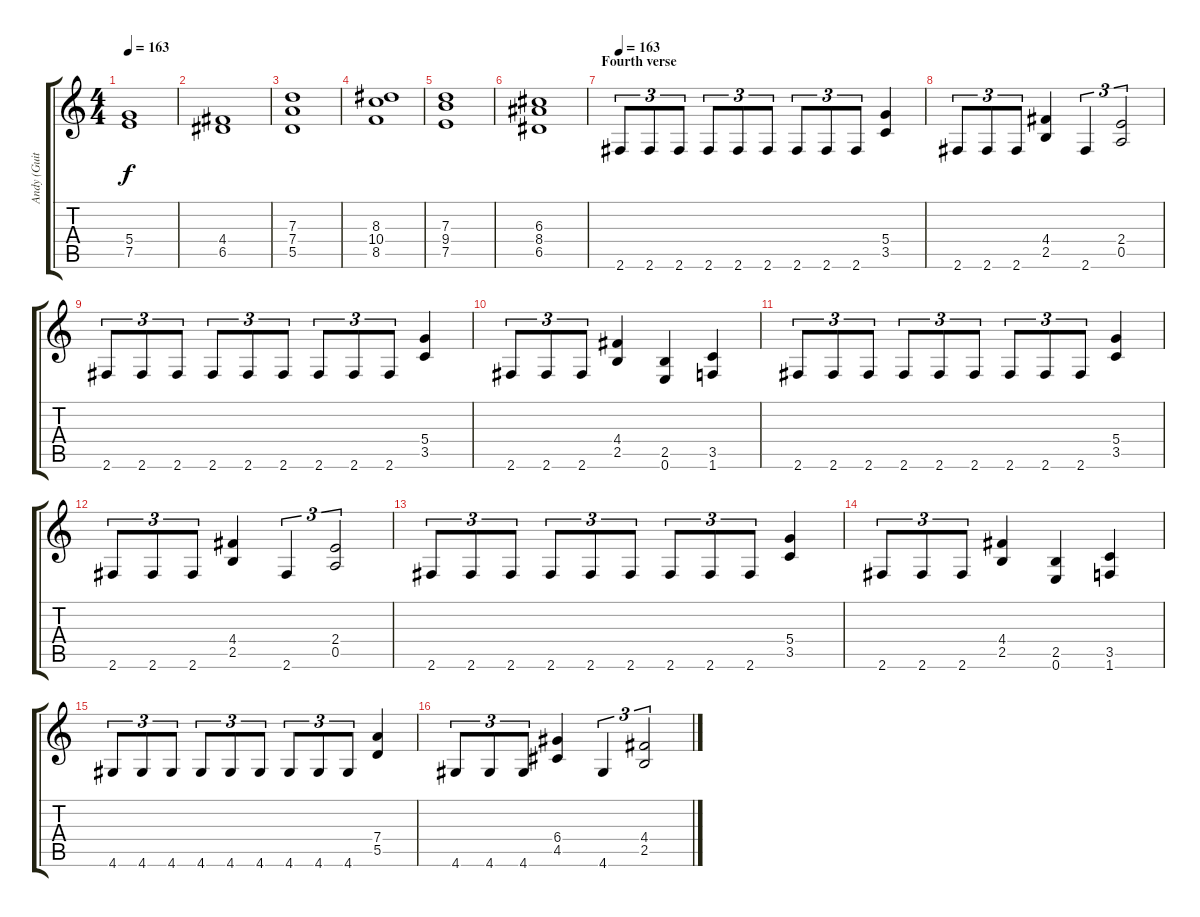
\track ("Andy (Guitar)" "Andy (Guit") {instrument distortionguitar}
\staff {score tabs}
\tuning (E4 B3 G3 D3 A2 E2) {hide}
\ts (4 4)
\tempo 163
\clef g2
\ks c
(5.4 7.5).1{dy f} |
(4.4 6.5).1 |
(7.3 7.4 5.5).1 |
(8.3 10.4 8.5).1 |
(7.3 9.4 7.5).1 |
(6.3 8.4 6.5).1 |
\section ("" "Fourth verse")
\tempo 163
2.6.8{tu (3 2)} 2.6.8{tu (3 2)} 2.6.8{tu (3 2)} 2.6.8{tu (3 2)} 2.6.8{tu (3 2)} 2.6.8{tu (3 2)} 2.6.8{tu (3 2)} 2.6.8{tu (3 2)} 2.6.8{tu (3 2)} (5.4 3.5).4 |
2.6.8{tu (3 2)} 2.6.8{tu (3 2)} 2.6.8{tu (3 2)} (4.4 2.5).4 2.6.4{tu (3 2)} (2.4 0.5).2{tu (3 2)} |
2.6.8{tu (3 2)} 2.6.8{tu (3 2)} 2.6.8{tu (3 2)} 2.6.8{tu (3 2)} 2.6.8{tu (3 2)} 2.6.8{tu (3 2)} 2.6.8{tu (3 2)} 2.6.8{tu (3 2)} 2.6.8{tu (3 2)} (5.4 3.5).4 |
2.6.8{tu (3 2)} 2.6.8{tu (3 2)} 2.6.8{tu (3 2)} (4.4 2.5).4 (2.5 0.6).4 (3.5 1.6).4 |
2.6.8{tu (3 2)} 2.6.8{tu (3 2)} 2.6.8{tu (3 2)} 2.6.8{tu (3 2)} 2.6.8{tu (3 2)} 2.6.8{tu (3 2)} 2.6.8{tu (3 2)} 2.6.8{tu (3 2)} 2.6.8{tu (3 2)} (5.4 3.5).4 |
2.6.8{tu (3 2)} 2.6.8{tu (3 2)} 2.6.8{tu (3 2)} (4.4 2.5).4 2.6.4{tu (3 2)} (2.4 0.5).2{tu (3 2)} |
2.6.8{tu (3 2)} 2.6.8{tu (3 2)} 2.6.8{tu (3 2)} 2.6.8{tu (3 2)} 2.6.8{tu (3 2)} 2.6.8{tu (3 2)} 2.6.8{tu (3 2)} 2.6.8{tu (3 2)} 2.6.8{tu (3 2)} (5.4 3.5).4 |
2.6.8{tu (3 2)} 2.6.8{tu (3 2)} 2.6.8{tu (3 2)} (4.4 2.5).4 (2.5 0.6).4 (3.5 1.6).4 |
4.6.8{tu (3 2)} 4.6.8{tu (3 2)} 4.6.8{tu (3 2)} 4.6.8{tu (3 2)} 4.6.8{tu (3 2)} 4.6.8{tu (3 2)} 4.6.8{tu (3 2)} 4.6.8{tu (3 2)} 4.6.8{tu (3 2)} (7.4 5.5).4 |
4.6.8{tu (3 2)} 4.6.8{tu (3 2)} 4.6.8{tu (3 2)} (6.4 4.5).4 4.6.4{tu (3 2)} (4.4 2.5).2{tu (3 2)}
